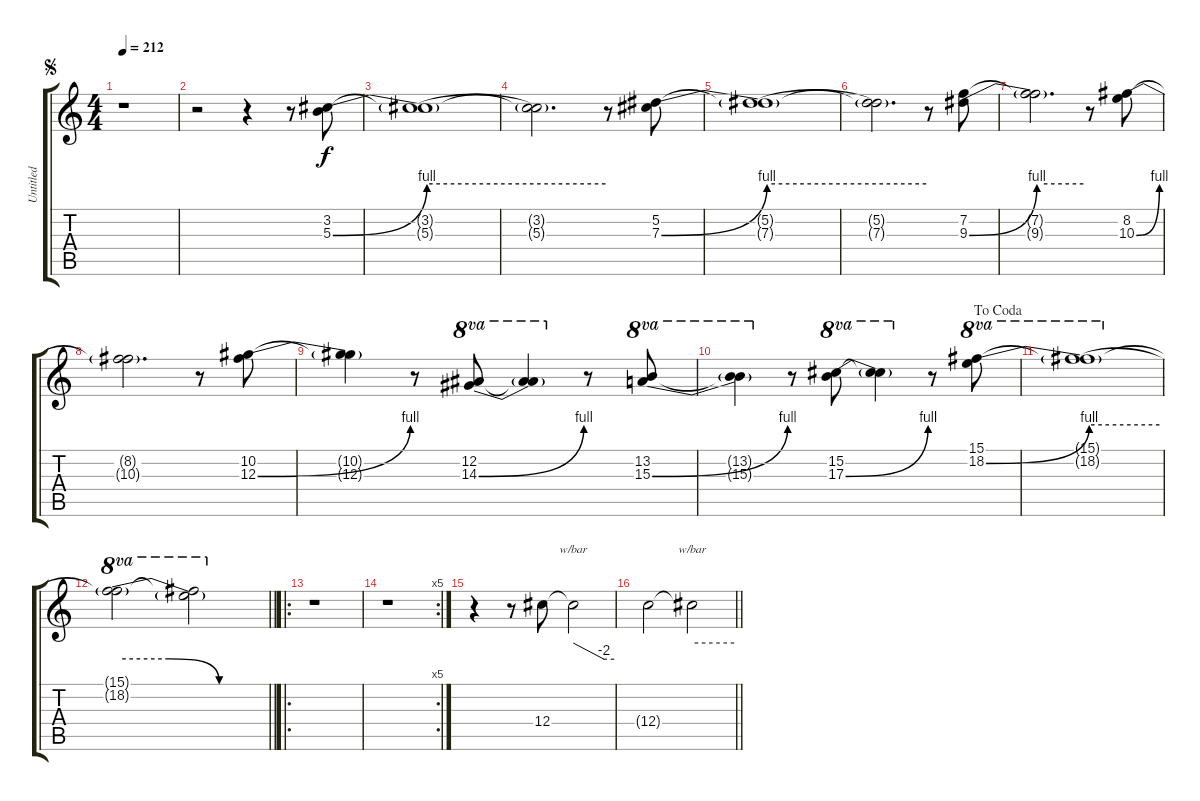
\track ("Untitled" "Untitled") {instrument distortionguitar}
\staff {score tabs}
\tuning (Eb4 Bb3 Gb3 Db3 Ab2 Eb2) {hide}
\ts (4 4)
\jump segno
\tempo 212
\clef g2
\ks c
r.1{dy f} |
r.2 r.4 r.8 (3.2 5.3{be (bend 0 0 60 4)}).8 |
(3.2{t} 5.3{be (hold 0 4 60 4) t}).1 |
(3.2{t} 5.3{t}).2{d} r.8 (5.2 7.3{be (bend 0 0 60 4)}).8 |
(5.2{t} 7.3{be (hold 0 4 60 4) t}).1 |
(5.2{t} 7.3{t}).2{d} r.8 (7.2 9.3{be (bend 0 0 60 4)}).8 |
(7.2{t} 9.3{be (hold 0 4 60 4) t}).2{d} r.8 (8.2 10.3{be (bend 0 0 60 4)}).8 |
(8.2{t} 10.3{t}).2{d} r.8 (10.2 12.3{be (bend 0 0 60 4)}).8 |
(10.2{t} 12.3{t}).4 r.8 (12.2 14.3{be (bend 0 0 60 4)}).8{ot 8va} (12.2{t} 14.3{t}).4{ot 8va} r.8 (13.2 15.3{be (bend 0 0 60 4)}).8{ot 8va} |
\jump dacoda
(13.2{t} 15.3{t}).4{ot 8va} r.8 (15.2 17.3{be (bend 0 0 60 4)}).8{ot 8va} (15.2{t} 17.3{t}).4{ot 8va} r.8 (15.1 18.2{be (bend 0 0 60 4)}).8{ot 8va} |
(15.1{t} 18.2{be (hold 0 4 60 4) t}).1{ot 8va} |
\barLineRight lightlight
(15.1{t} 18.2{be (custom 0 4 20 4 40 0 60 0) t}).2{ot 8va} (15.1{t} 18.2{t}).2{ot 8va} |
\ro
r.1 |
\rc 5
r.1 |
r.4 r.8 12.4.8 12.4{t}.2{tbe (custom default 0 0 45 -8 60 -8)} |
\barLineRight lightlight
12.4{t}.2 12.4{t}.2{tbe (hold default 0 0 60 0)}
